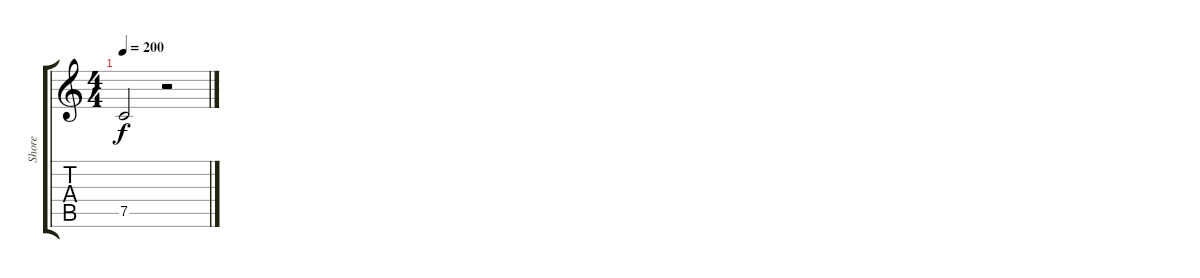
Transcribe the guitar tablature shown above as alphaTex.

\track ("Shore" "Shore") {instrument distortionguitar}
\staff {score tabs}
\tuning (C4 G3 Eb3 Bb2 F2 C2) {hide}
\ts (4 4)
\tempo 200
\clef g2
\ks c
7.5{t}.2{dy f} r.2
